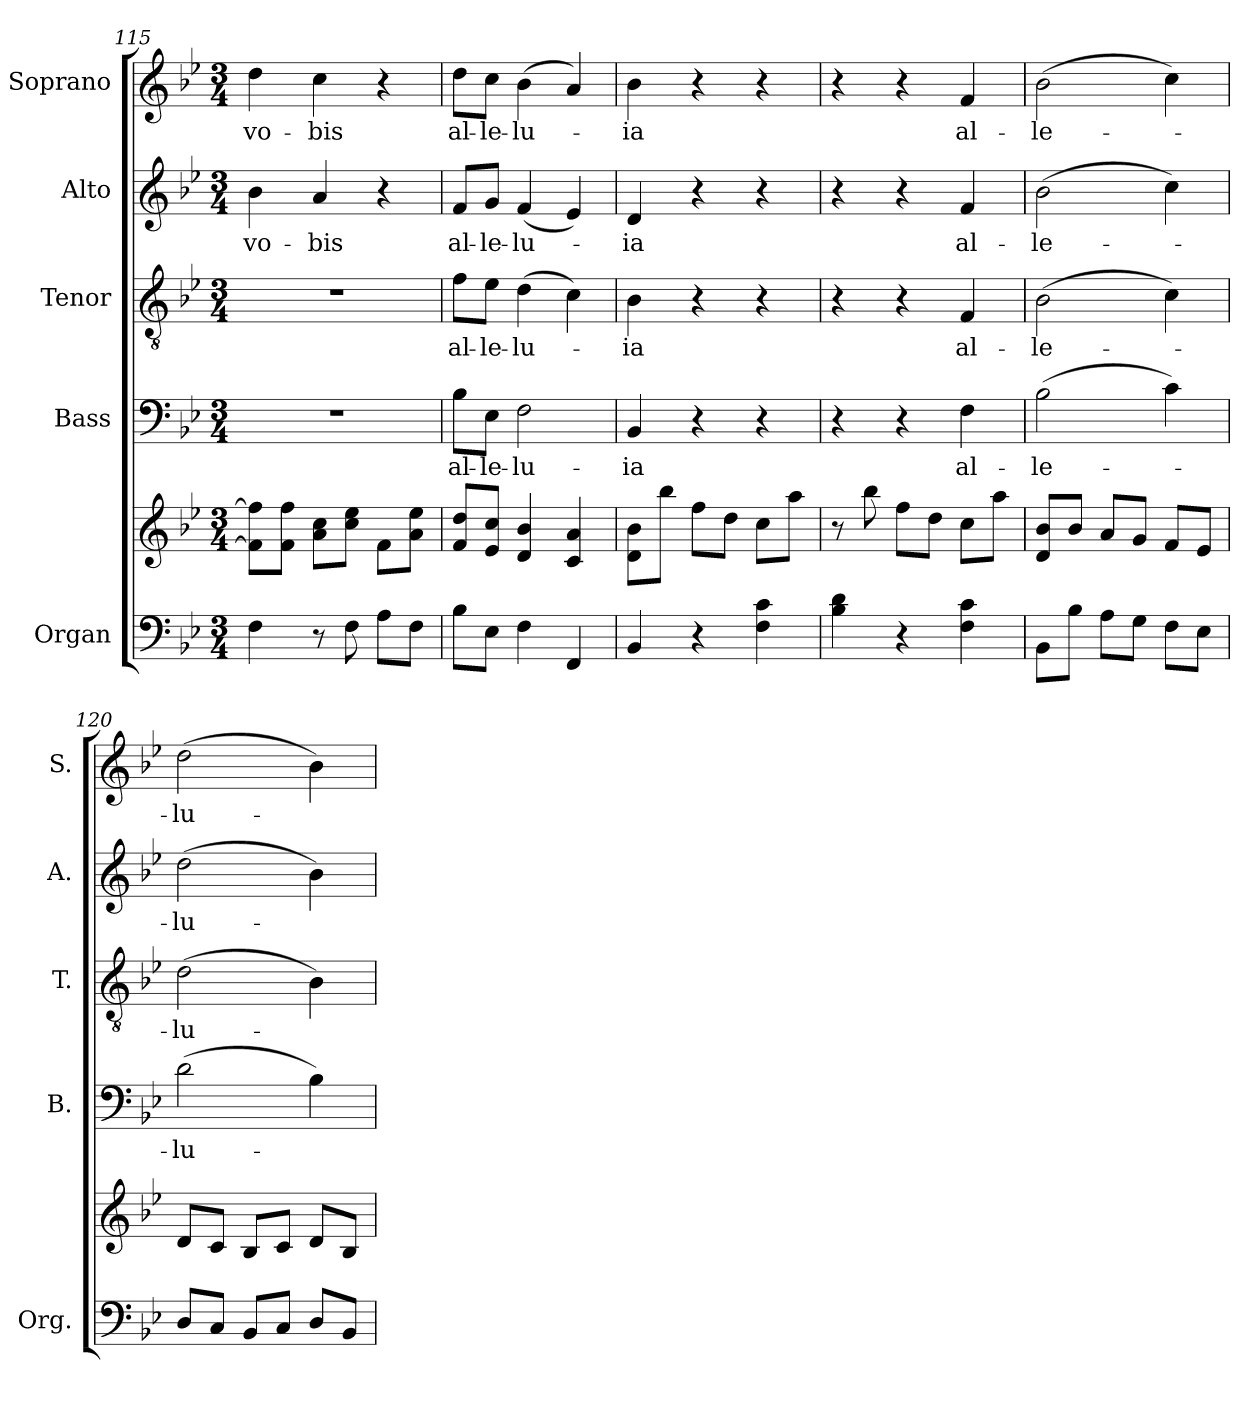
**kern	**kern	**kern	**text	**kern	**text	**kern	**text	**kern	**text
*part5	*part5	*part4	*part4	*part3	*part3	*part2	*part2	*part1	*part1
*staff6	*staff5	*staff4	*staff4	*staff3	*staff3	*staff2	*staff2	*staff1	*staff1
*I"Organ	*	*I"Bass	*	*I"Tenor	*	*I"Alto	*	*I"Soprano	*
*I'Org.	*	*I'B.	*	*I'T.	*	*I'A.	*	*I'S.	*
*clefF4	*clefG2	*clefF4	*	*clefGv2	*	*clefG2	*	*clefG2	*
*	*	*	*	*ITrd7c12	*	*	*	*	*
*k[b-e-]	*k[b-e-]	*k[b-e-]	*	*k[b-e-]	*	*k[b-e-]	*	*k[b-e-]	*
*B-:	*B-:	*B-:	*	*B-:	*	*B-:	*	*B-:	*
*M3/4	*M3/4	*M3/4	*	*M3/4	*	*M3/4	*	*M3/4	*
=115	=115	=115	=115	=115	=115	=115	=115	=115	=115
!	!	!LO:N:vis=1	!	!LO:N:vis=1	!	!	!	!	!
!	!	!	!	!	!	!	!LO:LY:b:color=#000000	!	!
!	!	!	!	!	!	!	!	!	!LO:LY:b:color=#000000
4Fi\	8fi]\ 8ffi]\L	2.r	.	2.r	.	4b-i\	vo-	4ddi\	vo-
.	8fi\ 8ffi\J	.	.	.	.	.	.	.	.
!	!	!	!	!	!	!	!LO:LY:b:color=#000000	!	!
!	!	!	!	!	!	!	!	!	!LO:LY:b:color=#000000
8r	8ai\ 8cci\L	.	.	.	.	4ai/	-bis	4cci\	-bis
8Fi\	8cci\ 8ee-i\J	.	.	.	.	.	.	.	.
8Ai\L	8fi\L	.	.	.	.	4r	.	4r	.
8Fi\J	8ai\ 8ee-i\J	.	.	.	.	.	.	.	.
=116	=116	=116	=116	=116	=116	=116	=116	=116	=116
!	!	!	!LO:LY:b:color=#000000	!	!	!	!	!	!
!	!	!	!	!	!LO:LY:b:color=#000000	!	!	!	!
!	!	!	!	!	!	!	!LO:LY:b:color=#000000	!	!
!	!	!	!	!	!	!	!	!	!LO:LY:b:color=#000000
8B-i\L	8fi/ 8ddi/L	8B-i\L	al-	8Fi\L	al-	8fi/L	al-	8ddi\L	al-
!	!	!	!LO:LY:b:color=#000000	!	!	!	!	!	!
!	!	!	!	!	!LO:LY:b:color=#000000	!	!	!	!
!	!	!	!	!	!	!	!LO:LY:b:color=#000000	!	!
!	!	!	!	!	!	!	!	!	!LO:LY:b:color=#000000
8E-i\J	8e-i/ 8cci/J	8E-i\J	-le-	8E-i\J	-le-	8gi/J	-le-	8cci\J	-le-
!	!	!	!LO:LY:b:color=#000000	!	!	!	!	!	!
!	!	!	!	!	!LO:LY:b:color=#000000	!	!	!	!
!	!	!	!	!	!	!	!LO:LY:b:color=#000000	!	!
!	!	!	!	!	!	!	!	!	!LO:LY:b:color=#000000
4Fi\	4di/ 4b-i	2Fi\	-lu-	(4Di\	-lu-	(4fi/	-lu-	(4b-i\	-lu-
4FFi/	4ci/ 4ai	.	.	4Ci\)	.	4e-i/)	.	4ai/)	.
!!LO:LB:g=z
=117	=117	=117	=117	=117	=117	=117	=117	=117	=117
!	!	!	!LO:LY:b:color=#000000	!	!	!	!	!	!
!	!	!	!	!	!LO:LY:b:color=#000000	!	!	!	!
!	!	!	!	!	!	!	!LO:LY:b:color=#000000	!	!
!	!	!	!	!	!	!	!	!	!LO:LY:b:color=#000000
4BB-i/	8di\ 8b-i\L	4BB-i/	-ia	4BB-i\	-ia	4di/	-ia	4b-i\	-ia
.	8bb-i\J	.	.	.	.	.	.	.	.
4r	8ffi\L	4r	.	4r	.	4r	.	4r	.
.	8ddi\J	.	.	.	.	.	.	.	.
4Fi\ 4ci	8cci\L	4r	.	4r	.	4r	.	4r	.
.	8aai\J	.	.	.	.	.	.	.	.
=118	=118	=118	=118	=118	=118	=118	=118	=118	=118
4B-i\ 4di	8r	4r	.	4r	.	4r	.	4r	.
.	8bb-i\	.	.	.	.	.	.	.	.
4r	8ffi\L	4r	.	4r	.	4r	.	4r	.
.	8ddi\J	.	.	.	.	.	.	.	.
!	!	!	!LO:LY:b:color=#000000	!	!	!	!	!	!
!	!	!	!	!	!LO:LY:b:color=#000000	!	!	!	!
!	!	!	!	!	!	!	!LO:LY:b:color=#000000	!	!
!	!	!	!	!	!	!	!	!	!LO:LY:b:color=#000000
4Fi\ 4ci	8cci\L	4Fi\	al-	4FFi/	al-	4fi/	al-	4fi/	al-
.	8aai\J	.	.	.	.	.	.	.	.
=119	=119	=119	=119	=119	=119	=119	=119	=119	=119
!	!	!	!LO:LY:b:color=#000000	!	!	!	!	!	!
!	!	!	!	!	!LO:LY:b:color=#000000	!	!	!	!
!	!	!	!	!	!	!	!LO:LY:b:color=#000000	!	!
!	!	!	!	!	!	!	!	!	!LO:LY:b:color=#000000
8BB-i\L	8di/ 8b-i/L	(2B-i\	-le-	(2BB-i\	-le-	(2b-i\	-le-	(2b-i\	-le-
8B-i\J	8b-i/J	.	.	.	.	.	.	.	.
8Ai\L	8ai/L	.	.	.	.	.	.	.	.
8Gi\J	8gi/J	.	.	.	.	.	.	.	.
8Fi\L	8fi/L	4ci\)	.	4Ci\)	.	4cci\)	.	4cci\)	.
8E-i\J	8e-i/J	.	.	.	.	.	.	.	.
=120	=120	=120	=120	=120	=120	=120	=120	=120	=120
!	!	!	!LO:LY:b:color=#000000	!	!	!	!	!	!
!	!	!	!	!	!LO:LY:b:color=#000000	!	!	!	!
!	!	!	!	!	!	!	!LO:LY:b:color=#000000	!	!
!	!	!	!	!	!	!	!	!	!LO:LY:b:color=#000000
8Di/L	8di/L	(2di\	-lu-	(2Di\	-lu-	(2ddi\	-lu-	(2ddi\	-lu-
8Ci/J	8ci/J	.	.	.	.	.	.	.	.
8BB-i/L	8B-i/L	.	.	.	.	.	.	.	.
8Ci/J	8ci/J	.	.	.	.	.	.	.	.
8Di/L	8di/L	4B-i\)	.	4BB-i\)	.	4b-i\)	.	4b-i\)	.
8BB-i/J	8B-i/J	.	.	.	.	.	.	.	.
=	=	=	=	=	=	=	=	=	=
*-	*-	*-	*-	*-	*-	*-	*-	*-	*-
